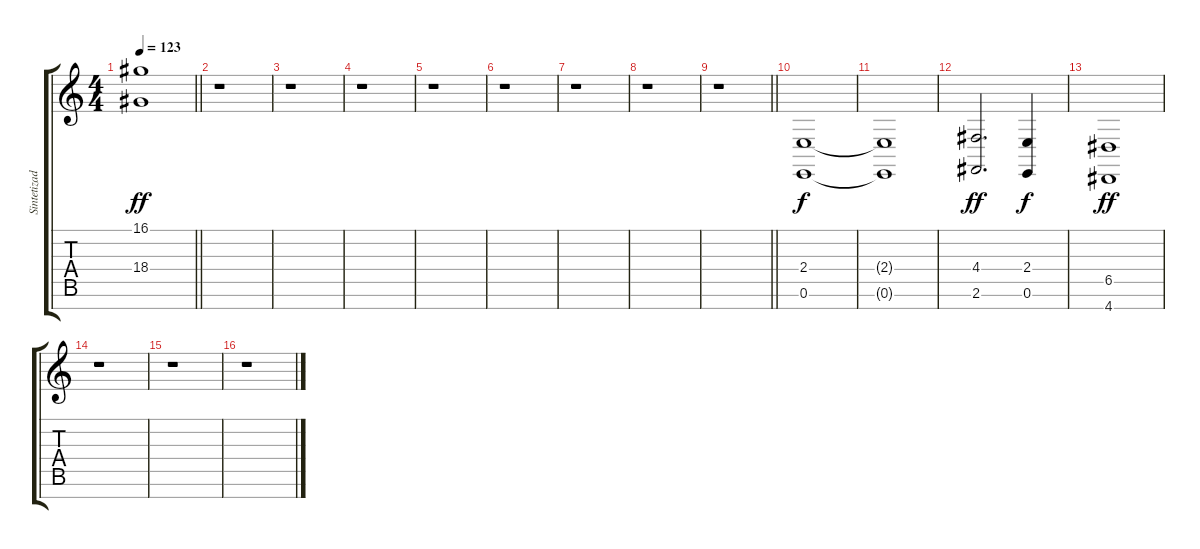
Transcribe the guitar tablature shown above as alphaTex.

\track ("Sintetizador 1" "Sintetizad") {instrument synthbrass1}
\staff {score tabs}
\tuning (E4 B3 G3 D3 A2 E2 B1) {hide}
\ts (4 4)
\tempo 123
\clef g2
\barLineRight lightlight
\ks c
(16.1 18.4).1{dy ff} |
r.1 |
r.1 |
r.1 |
r.1 |
r.1 |
r.1 |
r.1 |
\barLineRight lightlight
r.1 |
(2.4 0.6).1{dy f volume 11} |
(2.4{t} 0.6{t}).1 |
(4.4 2.6).2{d dy ff} (2.4 0.6).4{dy f} |
(6.5 4.7).1{dy ff} |
r.1 |
r.1 |
r.1
